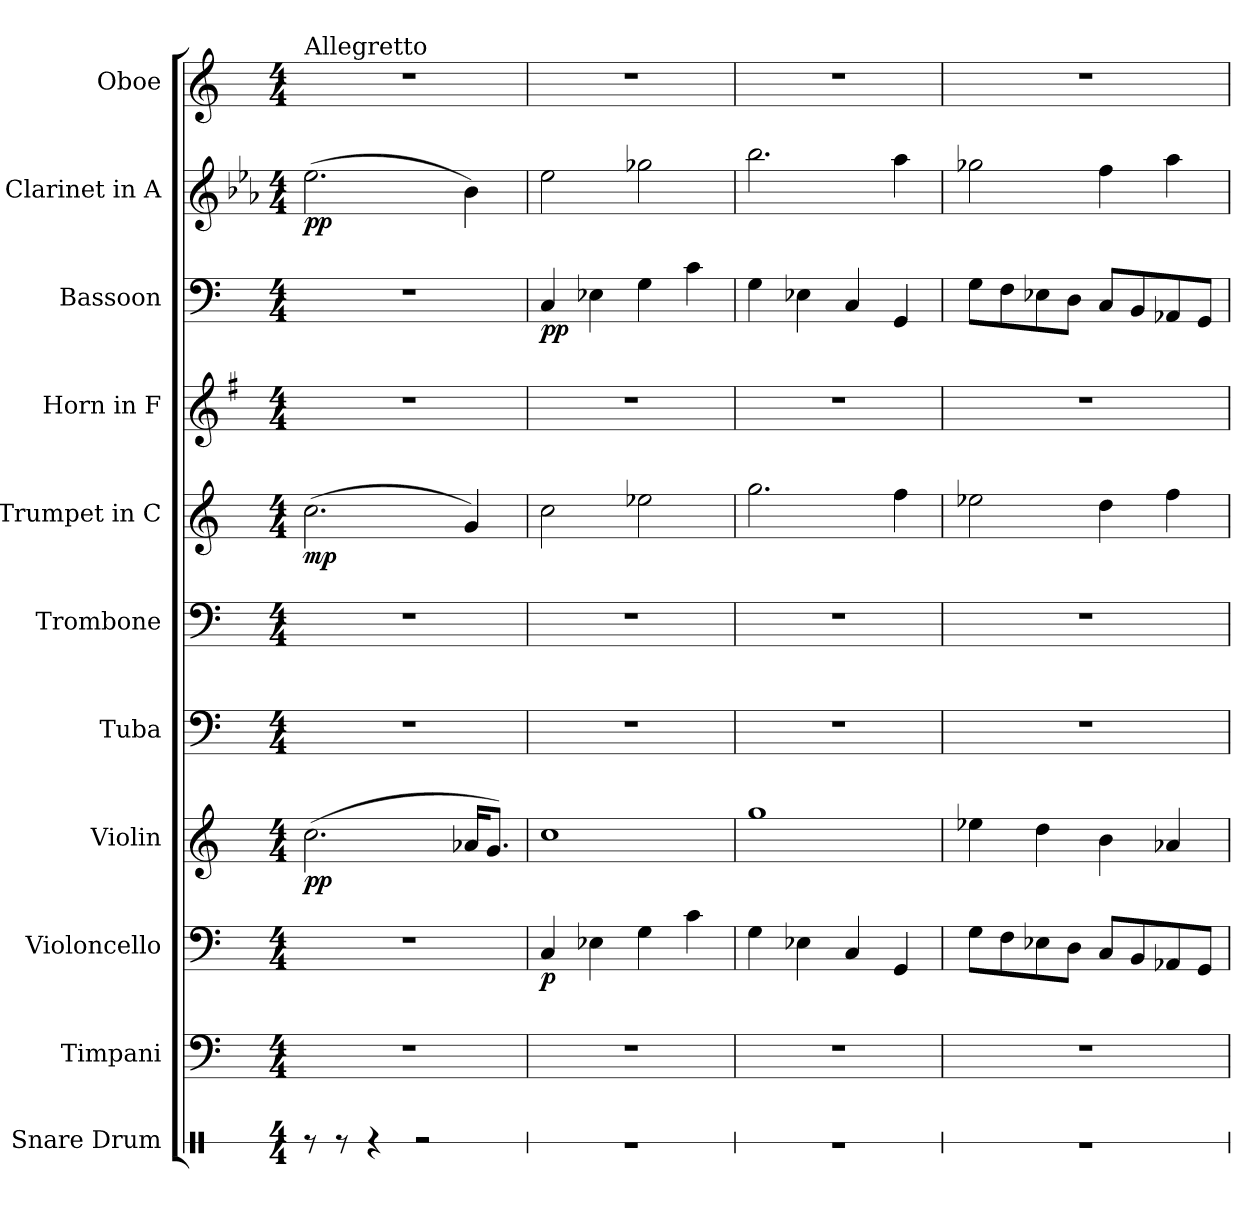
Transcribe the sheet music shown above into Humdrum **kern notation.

**kern	**kern	**kern	**dynam	**kern	**dynam	**kern	**kern	**kern	**dynam	**kern	**kern	**dynam	**kern	**dynam	**kern
*part11	*part10	*part9	*part9	*part8	*part8	*part7	*part6	*part5	*part5	*part4	*part3	*part3	*part2	*part2	*part1
*staff11	*staff10	*staff9	*staff9	*staff8	*staff8	*staff7	*staff6	*staff5	*staff5	*staff4	*staff3	*staff3	*staff2	*staff2	*staff1
*I"Snare Drum	*I"Timpani	*I"Violoncello	*	*I"Violin	*	*I"Tuba	*I"Trombone	*I"Trumpet in C	*	*I"Horn in F	*I"Bassoon	*	*I"Clarinet in A	*	*I"Oboe
*I'Sn. Dr.	*I'Timp.	*I'Vc.	*	*I'Vln.	*	*I'Tuba	*I'Tbn.	*	*	*I'Hn.	*I'Bsn.	*	*	*	*I'Ob.
*stria1	*	*	*	*	*	*	*	*	*	*	*	*	*	*	*
*clefX	*clefF4	*clefF4	*	*clefG2	*	*clefF4	*clefF4	*clefG2	*	*clefG2	*clefF4	*	*clefG2	*	*clefG2
*	*	*	*	*	*	*	*	*	*	*ITrd4c7	*	*	*ITrd2c3	*	*
*k[]	*k[]	*k[]	*	*k[]	*	*k[]	*k[]	*k[]	*	*k[]	*k[]	*	*k[]	*	*k[]
*C:	*C:	*C:	*	*C:	*	*C:	*C:	*C:	*	*C:	*C:	*	*C:	*	*C:
*M4/4	*M4/4	*M4/4	*	*M4/4	*	*M4/4	*M4/4	*M4/4	*	*M4/4	*M4/4	*	*M4/4	*	*M4/4
=1	=1	=1	=1	=1	=1	=1	=1	=1	=1	=1	=1	=1	=1	=1	=1
!	!	!	!	!	!	!	!	!	!	!	!	!	!	!	!LO:TX:a:t=Allegretto
!	!	!	!	!	!LO:DY:b	!	!	!	!LO:DY:b	!	!	!	!	!LO:DY:b	!
8r	1r	1r	.	(2.cc\	pp	1r	1r	(2.cc\	mp	1r	1r	.	(2.cc\	pp	1r
8r	.	.	.	.	.	.	.	.	.	.	.	.	.	.	.
4r	.	.	.	.	.	.	.	.	.	.	.	.	.	.	.
2r	.	.	.	.	.	.	.	.	.	.	.	.	.	.	.
.	.	.	.	16a-X/KL	.	.	.	4g/)	.	.	.	.	4g\)	.	.
.	.	.	.	8.g/J)	.	.	.	.	.	.	.	.	.	.	.
=2	=2	=2	=2	=2	=2	=2	=2	=2	=2	=2	=2	=2	=2	=2	=2
!	!	!	!LO:DY:b	!	!	!	!	!	!	!	!	!LO:DY:b	!	!	!
1r	1r	4C/	p	1cc	.	1r	1r	2cc\	.	1r	4C/	pp	2cc\	.	1r
.	.	4E-X\	.	.	.	.	.	.	.	.	4E-X\	.	.	.	.
.	.	4G\	.	.	.	.	.	2ee-X\	.	.	4G\	.	2ee-X\	.	.
.	.	4c\	.	.	.	.	.	.	.	.	4c\	.	.	.	.
=3	=3	=3	=3	=3	=3	=3	=3	=3	=3	=3	=3	=3	=3	=3	=3
1r	1r	4G\	.	1gg	.	1r	1r	2.gg\	.	1r	4G\	.	2.gg\	.	1r
.	.	4E-X\	.	.	.	.	.	.	.	.	4E-X\	.	.	.	.
.	.	4C/	.	.	.	.	.	.	.	.	4C/	.	.	.	.
.	.	4GG/	.	.	.	.	.	4ff\	.	.	4GG/	.	4ff\	.	.
=4	=4	=4	=4	=4	=4	=4	=4	=4	=4	=4	=4	=4	=4	=4	=4
1r	1r	8G\L	.	4ee-X\	.	1r	1r	2ee-X\	.	1r	8G\L	.	2ee-X\	.	1r
.	.	8F\	.	.	.	.	.	.	.	.	8F\	.	.	.	.
.	.	8E-X\	.	4dd\	.	.	.	.	.	.	8E-X\	.	.	.	.
.	.	8D\J	.	.	.	.	.	.	.	.	8D\J	.	.	.	.
.	.	8C/L	.	4b\	.	.	.	4dd\	.	.	8C/L	.	4dd\	.	.
.	.	8BB/	.	.	.	.	.	.	.	.	8BB/	.	.	.	.
.	.	8AA-X/	.	4a-X/	.	.	.	4ff\	.	.	8AA-X/	.	4ff\	.	.
.	.	8GG/J	.	.	.	.	.	.	.	.	8GG/J	.	.	.	.
=	=	=	=	=	=	=	=	=	=	=	=	=	=	=	=
*-	*-	*-	*-	*-	*-	*-	*-	*-	*-	*-	*-	*-	*-	*-	*-
